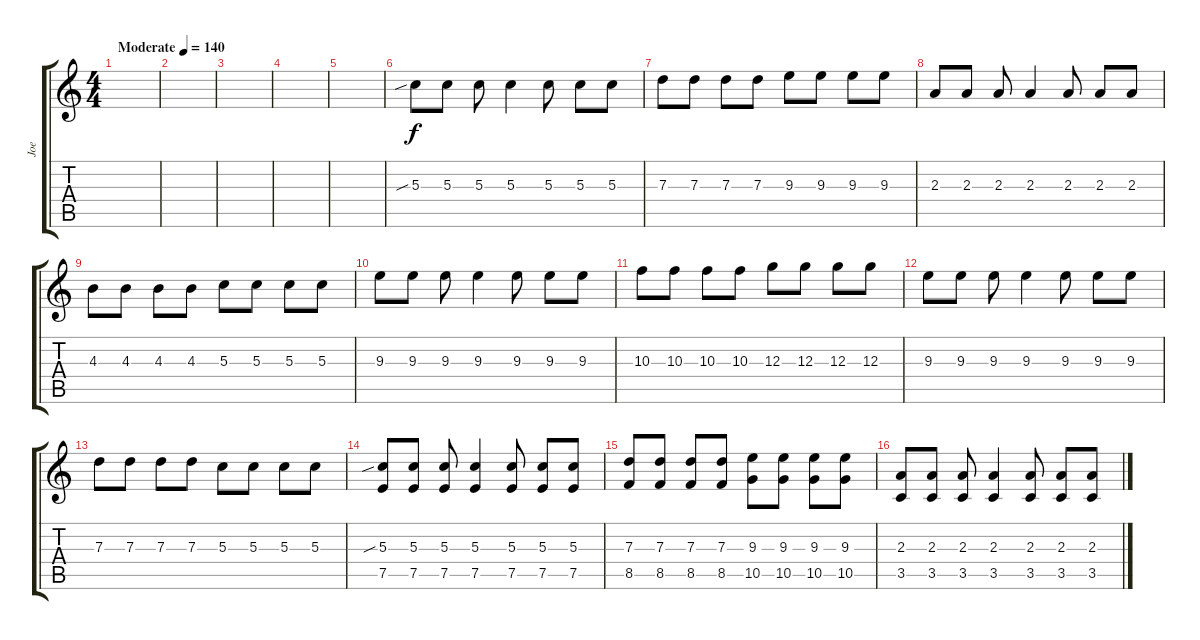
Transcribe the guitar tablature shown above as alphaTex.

\track ("Joe" "Joe") {instrument overdrivenguitar}
\staff {score tabs}
\tuning (E4 C4 G3 D3 A2 E2) {hide}
\ts (4 4)
\tempo (140 "Moderate")
\clef g2
\ks c
|
|
|
|
|
5.3{sib}.8 5.3.8 5.3.8 5.3.4 5.3.8 5.3.8 5.3.8 |
7.3.8 7.3.8 7.3.8 7.3.8 9.3.8 9.3.8 9.3.8 9.3.8 |
2.3.8 2.3.8 2.3.8 2.3.4 2.3.8 2.3.8 2.3.8 |
4.3.8 4.3.8 4.3.8 4.3.8 5.3.8 5.3.8 5.3.8 5.3.8 |
9.3.8 9.3.8 9.3.8 9.3.4 9.3.8 9.3.8 9.3.8 |
10.3.8 10.3.8 10.3.8 10.3.8 12.3.8 12.3.8 12.3.8 12.3.8 |
9.3.8 9.3.8 9.3.8 9.3.4 9.3.8 9.3.8 9.3.8 |
7.3.8 7.3.8 7.3.8 7.3.8 5.3.8 5.3.8 5.3.8 5.3.8 |
(5.3{sib} 7.5).8 (5.3 7.5).8 (5.3 7.5).8 (5.3 7.5).4 (5.3 7.5).8 (5.3 7.5).8 (5.3 7.5).8 |
(7.3 8.5).8 (7.3 8.5).8 (7.3 8.5).8 (7.3 8.5).8 (9.3 10.5).8 (9.3 10.5).8 (9.3 10.5).8 (9.3 10.5).8 |
(2.3 3.5).8 (2.3 3.5).8 (2.3 3.5).8 (2.3 3.5).4 (2.3 3.5).8 (2.3 3.5).8 (2.3 3.5).8
